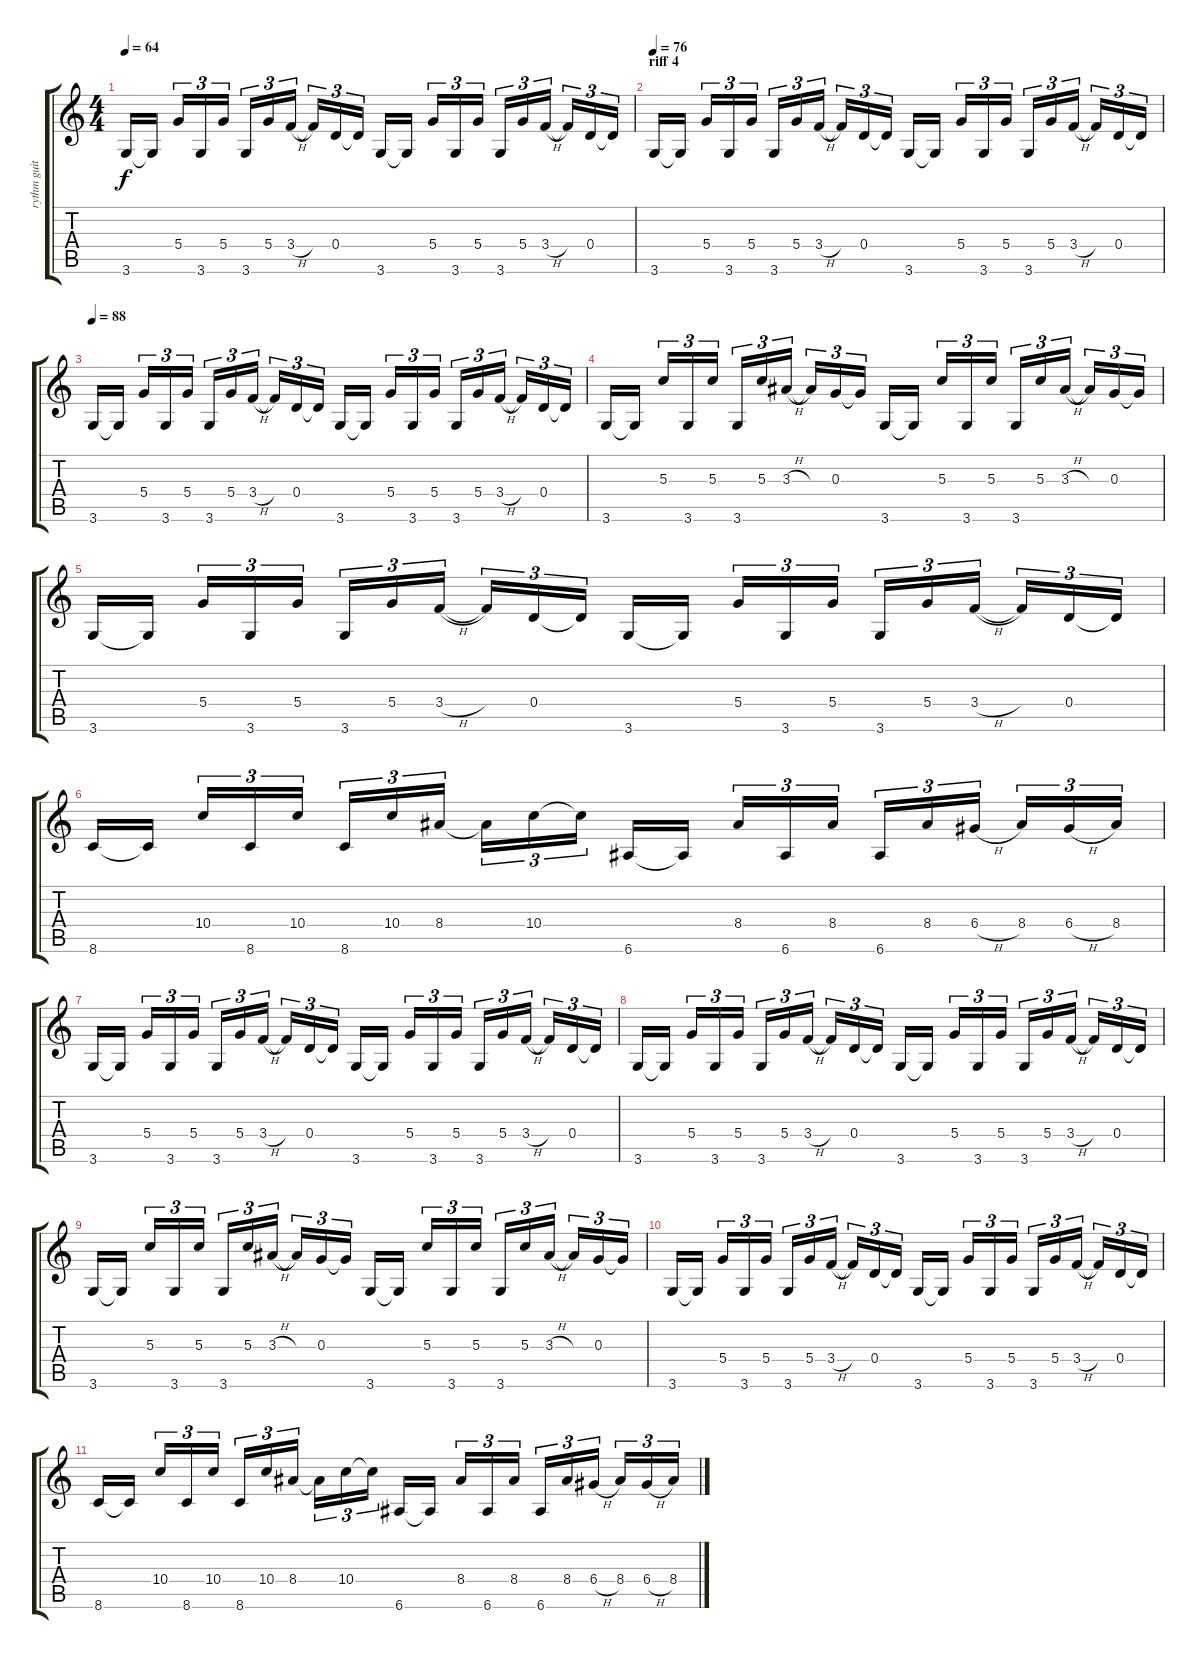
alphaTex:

\track ("rythm guitar" "rythm guit") {instrument acousticguitarnylon}
\staff {score tabs}
\tuning (E4 B3 G3 D3 A2 E2) {hide}
\ts (4 4)
\tempo 64
\clef g2
\ks c
3.6.16{dy f} 3.6{t}.16 5.4.16{tu (3 2)} 3.6.16{tu (3 2)} 5.4.16{tu (3 2)} 3.6.16{tu (3 2)} 5.4.16{tu (3 2)} 3.4{h}.16{tu (3 2)} 3.4{t}.16{tu (3 2)} 0.4.16{tu (3 2)} 0.4{t}.16{tu (3 2)} 3.6.16 3.6{t}.16 5.4.16{tu (3 2)} 3.6.16{tu (3 2)} 5.4.16{tu (3 2)} 3.6.16{tu (3 2)} 5.4.16{tu (3 2)} 3.4{h}.16{tu (3 2)} 3.4{t}.16{tu (3 2)} 0.4.16{tu (3 2)} 0.4{t}.16{tu (3 2)} |
\section ("" "riff 4")
\tempo 76
3.6.16 3.6{t}.16 5.4.16{tu (3 2)} 3.6.16{tu (3 2)} 5.4.16{tu (3 2)} 3.6.16{tu (3 2)} 5.4.16{tu (3 2)} 3.4{h}.16{tu (3 2)} 3.4{t}.16{tu (3 2)} 0.4.16{tu (3 2)} 0.4{t}.16{tu (3 2)} 3.6.16 3.6{t}.16 5.4.16{tu (3 2)} 3.6.16{tu (3 2)} 5.4.16{tu (3 2)} 3.6.16{tu (3 2)} 5.4.16{tu (3 2)} 3.4{h}.16{tu (3 2)} 3.4{t}.16{tu (3 2)} 0.4.16{tu (3 2)} 0.4{t}.16{tu (3 2)} |
\tempo 88
3.6.16 3.6{t}.16 5.4.16{tu (3 2)} 3.6.16{tu (3 2)} 5.4.16{tu (3 2)} 3.6.16{tu (3 2)} 5.4.16{tu (3 2)} 3.4{h}.16{tu (3 2)} 3.4{t}.16{tu (3 2)} 0.4.16{tu (3 2)} 0.4{t}.16{tu (3 2)} 3.6.16 3.6{t}.16 5.4.16{tu (3 2)} 3.6.16{tu (3 2)} 5.4.16{tu (3 2)} 3.6.16{tu (3 2)} 5.4.16{tu (3 2)} 3.4{h}.16{tu (3 2)} 3.4{t}.16{tu (3 2)} 0.4.16{tu (3 2)} 0.4{t}.16{tu (3 2)} |
3.6.16 3.6{t}.16 5.3.16{tu (3 2)} 3.6.16{tu (3 2)} 5.3.16{tu (3 2)} 3.6.16{tu (3 2)} 5.3.16{tu (3 2)} 3.3{h}.16{tu (3 2)} 3.3{t}.16{tu (3 2)} 0.3.16{tu (3 2)} 0.3{t}.16{tu (3 2)} 3.6.16 3.6{t}.16 5.3.16{tu (3 2)} 3.6.16{tu (3 2)} 5.3.16{tu (3 2)} 3.6.16{tu (3 2)} 5.3.16{tu (3 2)} 3.3{h}.16{tu (3 2)} 3.3{t}.16{tu (3 2)} 0.3.16{tu (3 2)} 0.3{t}.16{tu (3 2)} |
3.6.16 3.6{t}.16 5.4.16{tu (3 2)} 3.6.16{tu (3 2)} 5.4.16{tu (3 2)} 3.6.16{tu (3 2)} 5.4.16{tu (3 2)} 3.4{h}.16{tu (3 2)} 3.4{t}.16{tu (3 2)} 0.4.16{tu (3 2)} 0.4{t}.16{tu (3 2)} 3.6.16 3.6{t}.16 5.4.16{tu (3 2)} 3.6.16{tu (3 2)} 5.4.16{tu (3 2)} 3.6.16{tu (3 2)} 5.4.16{tu (3 2)} 3.4{h}.16{tu (3 2)} 3.4{t}.16{tu (3 2)} 0.4.16{tu (3 2)} 0.4{t}.16{tu (3 2)} |
8.6.16 8.6{t}.16 10.4.16{tu (3 2)} 8.6.16{tu (3 2)} 10.4.16{tu (3 2)} 8.6.16{tu (3 2)} 10.4.16{tu (3 2)} 8.4.16{tu (3 2)} 8.4{t}.16{tu (3 2)} 10.4.16{tu (3 2)} 10.4{t}.16{tu (3 2)} 6.6.16 6.6{t}.16 8.4.16{tu (3 2)} 6.6.16{tu (3 2)} 8.4.16{tu (3 2)} 6.6.16{tu (3 2)} 8.4.16{tu (3 2)} 6.4{h}.16{tu (3 2)} 8.4.16{tu (3 2)} 6.4{h}.16{tu (3 2)} 8.4.16{tu (3 2)} |
3.6.16 3.6{t}.16 5.4.16{tu (3 2)} 3.6.16{tu (3 2)} 5.4.16{tu (3 2)} 3.6.16{tu (3 2)} 5.4.16{tu (3 2)} 3.4{h}.16{tu (3 2)} 3.4{t}.16{tu (3 2)} 0.4.16{tu (3 2)} 0.4{t}.16{tu (3 2)} 3.6.16 3.6{t}.16 5.4.16{tu (3 2)} 3.6.16{tu (3 2)} 5.4.16{tu (3 2)} 3.6.16{tu (3 2)} 5.4.16{tu (3 2)} 3.4{h}.16{tu (3 2)} 3.4{t}.16{tu (3 2)} 0.4.16{tu (3 2)} 0.4{t}.16{tu (3 2)} |
3.6.16 3.6{t}.16 5.4.16{tu (3 2)} 3.6.16{tu (3 2)} 5.4.16{tu (3 2)} 3.6.16{tu (3 2)} 5.4.16{tu (3 2)} 3.4{h}.16{tu (3 2)} 3.4{t}.16{tu (3 2)} 0.4.16{tu (3 2)} 0.4{t}.16{tu (3 2)} 3.6.16 3.6{t}.16 5.4.16{tu (3 2)} 3.6.16{tu (3 2)} 5.4.16{tu (3 2)} 3.6.16{tu (3 2)} 5.4.16{tu (3 2)} 3.4{h}.16{tu (3 2)} 3.4{t}.16{tu (3 2)} 0.4.16{tu (3 2)} 0.4{t}.16{tu (3 2)} |
3.6.16 3.6{t}.16 5.3.16{tu (3 2)} 3.6.16{tu (3 2)} 5.3.16{tu (3 2)} 3.6.16{tu (3 2)} 5.3.16{tu (3 2)} 3.3{h}.16{tu (3 2)} 3.3{t}.16{tu (3 2)} 0.3.16{tu (3 2)} 0.3{t}.16{tu (3 2)} 3.6.16 3.6{t}.16 5.3.16{tu (3 2)} 3.6.16{tu (3 2)} 5.3.16{tu (3 2)} 3.6.16{tu (3 2)} 5.3.16{tu (3 2)} 3.3{h}.16{tu (3 2)} 3.3{t}.16{tu (3 2)} 0.3.16{tu (3 2)} 0.3{t}.16{tu (3 2)} |
3.6.16 3.6{t}.16 5.4.16{tu (3 2)} 3.6.16{tu (3 2)} 5.4.16{tu (3 2)} 3.6.16{tu (3 2)} 5.4.16{tu (3 2)} 3.4{h}.16{tu (3 2)} 3.4{t}.16{tu (3 2)} 0.4.16{tu (3 2)} 0.4{t}.16{tu (3 2)} 3.6.16 3.6{t}.16 5.4.16{tu (3 2)} 3.6.16{tu (3 2)} 5.4.16{tu (3 2)} 3.6.16{tu (3 2)} 5.4.16{tu (3 2)} 3.4{h}.16{tu (3 2)} 3.4{t}.16{tu (3 2)} 0.4.16{tu (3 2)} 0.4{t}.16{tu (3 2)} |
8.6.16 8.6{t}.16 10.4.16{tu (3 2)} 8.6.16{tu (3 2)} 10.4.16{tu (3 2)} 8.6.16{tu (3 2)} 10.4.16{tu (3 2)} 8.4.16{tu (3 2)} 8.4{t}.16{tu (3 2)} 10.4.16{tu (3 2)} 10.4{t}.16{tu (3 2)} 6.6.16 6.6{t}.16 8.4.16{tu (3 2)} 6.6.16{tu (3 2)} 8.4.16{tu (3 2)} 6.6.16{tu (3 2)} 8.4.16{tu (3 2)} 6.4{h}.16{tu (3 2)} 8.4.16{tu (3 2)} 6.4{h}.16{tu (3 2)} 8.4.16{tu (3 2)}
